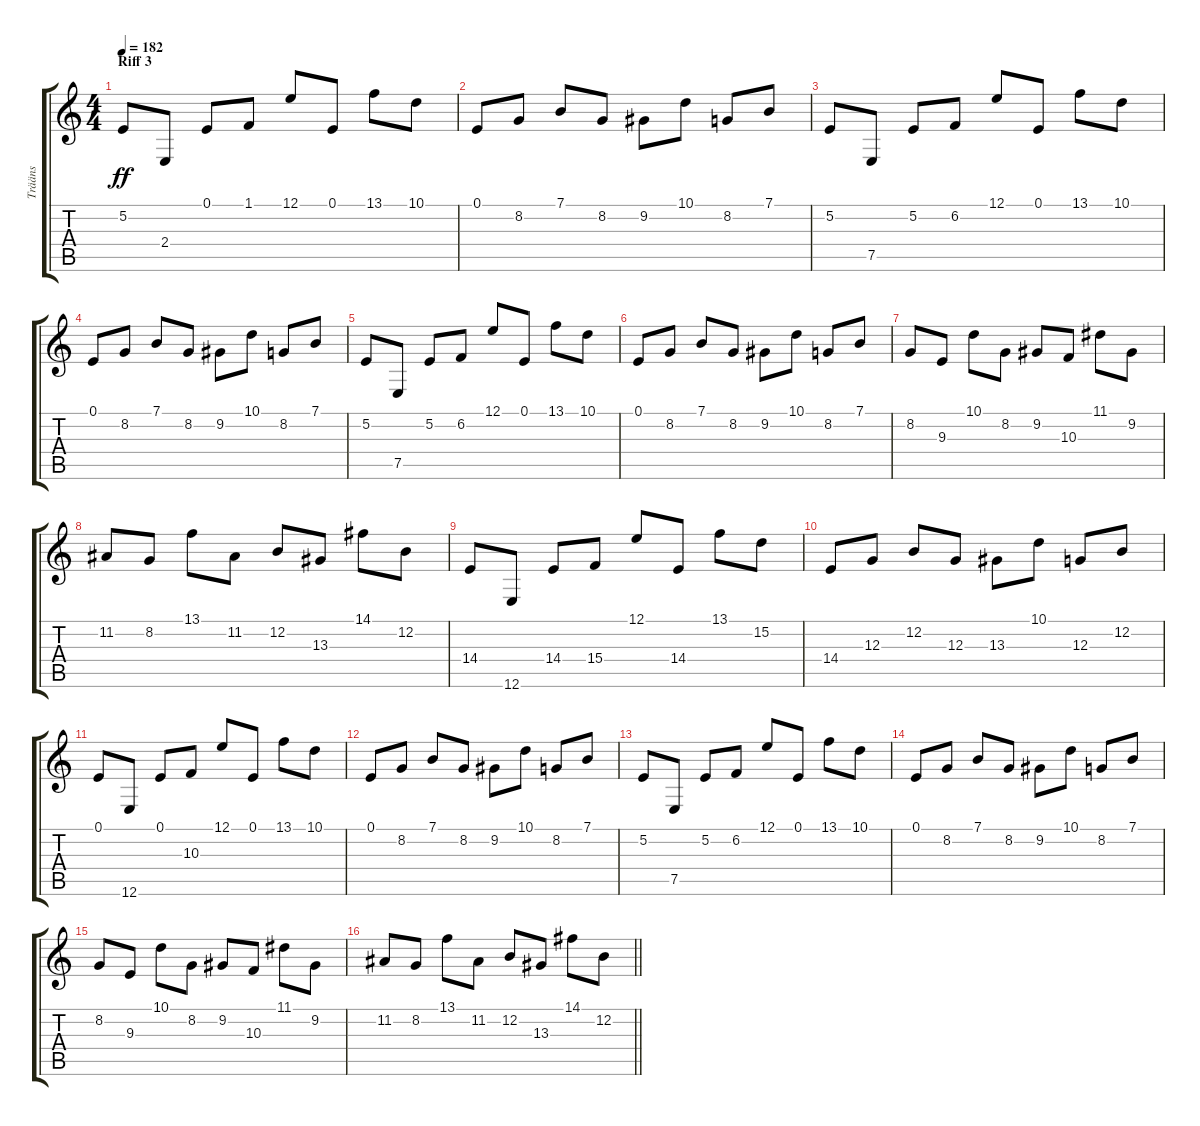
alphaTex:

\track ("Trääns" "Trääns") {instrument lead2sawtooth}
\staff {score tabs}
\tuning (E4 B3 G3 D3 A2 E2) {hide}
\ts (4 4)
\section ("" "Riff 3")
\tempo 182
\clef g2
\ks c
5.2.8{dy ff} 2.4.8 0.1.8 1.1.8 12.1.8 0.1.8 13.1.8 10.1.8 |
0.1.8 8.2.8 7.1.8 8.2.8 9.2.8 10.1.8 8.2.8 7.1.8 |
5.2.8 7.5.8 5.2.8 6.2.8 12.1.8 0.1.8 13.1.8 10.1.8 |
0.1.8 8.2.8 7.1.8 8.2.8 9.2.8 10.1.8 8.2.8 7.1.8 |
5.2.8 7.5.8 5.2.8 6.2.8 12.1.8 0.1.8 13.1.8 10.1.8 |
0.1.8 8.2.8 7.1.8 8.2.8 9.2.8 10.1.8 8.2.8 7.1.8 |
8.2.8 9.3.8 10.1.8 8.2.8 9.2.8 10.3.8 11.1.8 9.2.8 |
11.2.8 8.2.8 13.1.8 11.2.8 12.2.8 13.3.8 14.1.8 12.2.8 |
14.4.8 12.6.8 14.4.8 15.4.8 12.1.8 14.4.8 13.1.8 15.2.8 |
14.4.8 12.3.8 12.2.8 12.3.8 13.3.8 10.1.8 12.3.8 12.2.8 |
0.1.8 12.6.8 0.1.8 10.3.8 12.1.8 0.1.8 13.1.8 10.1.8 |
0.1.8 8.2.8 7.1.8 8.2.8 9.2.8 10.1.8 8.2.8 7.1.8 |
5.2.8 7.5.8 5.2.8 6.2.8 12.1.8 0.1.8 13.1.8 10.1.8 |
0.1.8 8.2.8 7.1.8 8.2.8 9.2.8 10.1.8 8.2.8 7.1.8 |
8.2.8 9.3.8 10.1.8 8.2.8 9.2.8 10.3.8 11.1.8 9.2.8 |
\barLineRight lightlight
11.2.8 8.2.8 13.1.8 11.2.8 12.2.8 13.3.8 14.1.8 12.2.8
